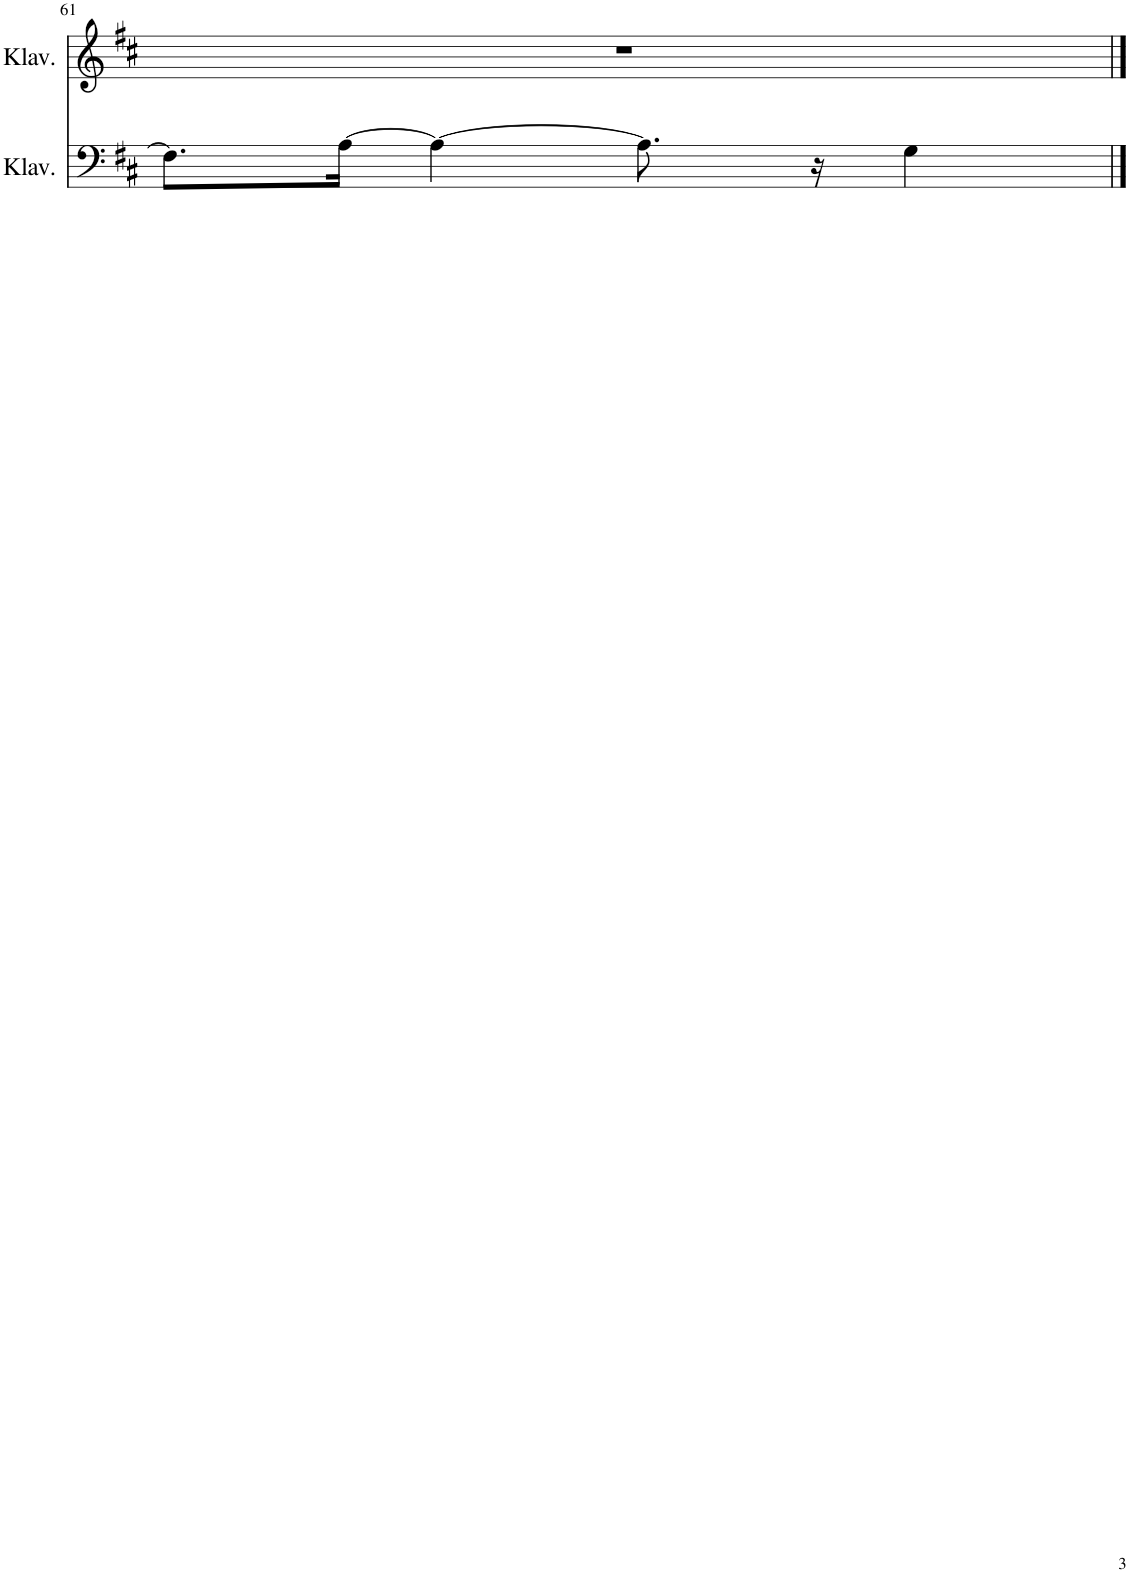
**kern	**kern
*part2	*part1
*staff2	*staff1
*I"Klavier	*I"Klavier
*I'Klav.	*I'Klav.
!!LO:PB:g=z
*clefF4	*clefG2
*k[f#c#]	*k[f#c#]
*M4/4	*M4/4
=61	=61
8.F#\L]	1r
[16A\Jk	.
4A\_	.
8.A\]	.
16r	.
4G\	.
==	==
*-	*-
